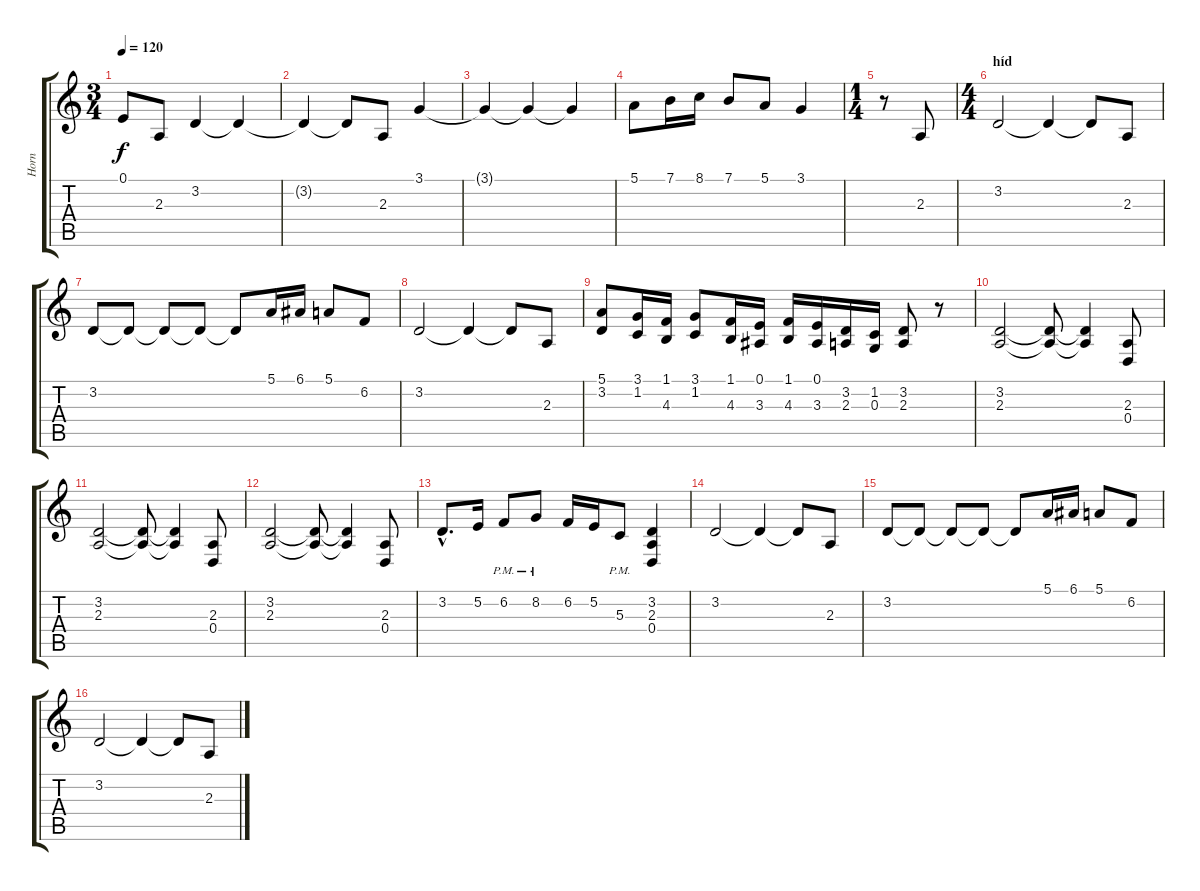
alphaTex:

\track ("Horn" "Horn") {instrument frenchhorn}
\staff {score tabs}
\tuning (E4 B3 G3 D3 A2 E2) {hide}
\ts (3 4)
\tempo 120
\clef g2
\ks c
0.1{t}.8{dy f} 2.3.8 3.2.4 3.2{t}.4 |
3.2{t}.4 3.2{t}.8 2.3.8 3.1.4 |
3.1{t}.4 3.1{t}.4 3.1{t}.4 |
5.1.8 7.1.16 8.1.16 7.1.8 5.1.8 3.1.4 |
\ts (1 4)
r.8 2.3.8 |
\ts (4 4)
\section ("" "híd")
3.2.2 3.2{t}.4 3.2{t}.8 2.3.8 |
3.2.8 3.2{t}.8 3.2{t}.8 3.2{t}.8 3.2{t}.8 5.1.16 6.1.16 5.1.8 6.2.8 |
3.2.2 3.2{t}.4 3.2{t}.8 2.3.8 |
(5.1 3.2).8 (3.1 1.2).16 (1.1 4.3).16 (3.1 1.2).8 (1.1 4.3).16 (0.1 3.3).16 (1.1 4.3).16 (0.1 3.3).16 (3.2 2.3).16 (1.2 0.3).16 (3.2 2.3).8 r.8 |
(3.2 2.3).2 (3.2{t} 2.3{t}).8 (3.2{t} 2.3{t}).4 (2.3 0.4).8 |
(3.2 2.3).2 (3.2{t} 2.3{t}).8 (3.2{t} 2.3{t}).4 (2.3 0.4).8 |
(3.2 2.3).2 (3.2{t} 2.3{t}).8 (3.2{t} 2.3{t}).4 (2.3 0.4).8 |
3.2{hac}.8{d} 5.2.16 6.2{pm}.8 8.2{pm}.8 6.2.16 5.2.16 5.3{pm}.8 (3.2 2.3 0.4).4 |
3.2.2 3.2{t}.4 3.2{t}.8 2.3.8 |
3.2.8 3.2{t}.8 3.2{t}.8 3.2{t}.8 3.2{t}.8 5.1.16 6.1.16 5.1.8 6.2.8 |
3.2.2 3.2{t}.4 3.2{t}.8 2.3.8
